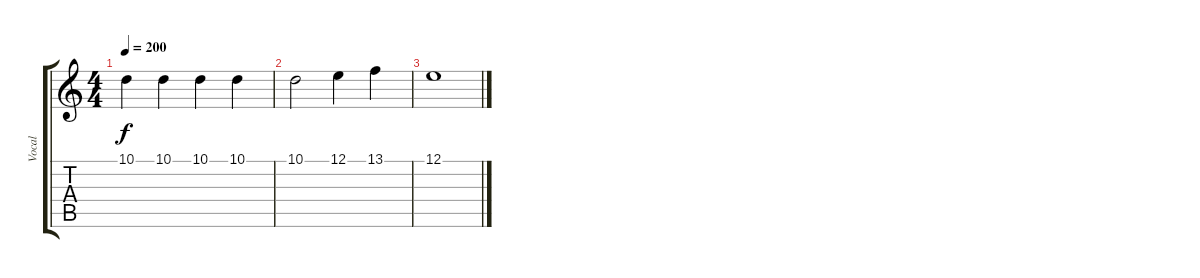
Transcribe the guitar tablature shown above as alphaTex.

\track ("Vocal" "Vocal") {instrument violin}
\staff {score tabs}
\tuning (E4 B3 G3 D3 A2 E2) {hide}
\ts (4 4)
\tempo 200
\clef g2
\ks c
10.1.4{dy f} 10.1.4 10.1.4 10.1.4 |
10.1.2 12.1.4 13.1.4 |
12.1.1
